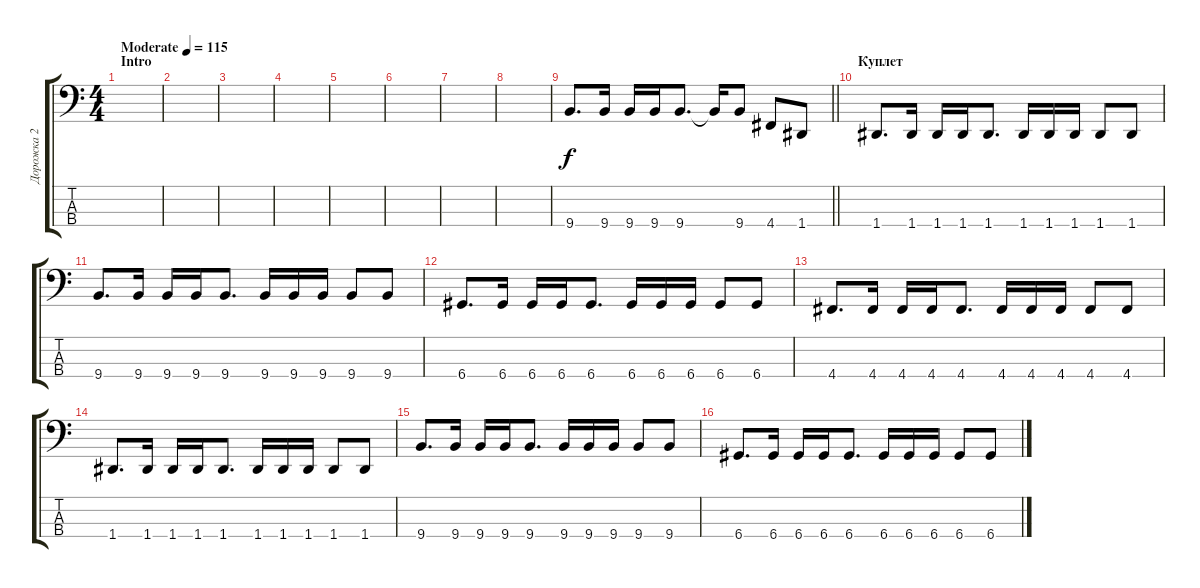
\track ("Дорожка 2" "Дорожка 2") {instrument electricbassfinger}
\staff {score tabs}
\tuning (G2 D2 A1 D1) {hide}
\ts (4 4)
\section ("" "Intro")
\tempo (115 "Moderate")
\clef f4
\ks c
|
|
|
|
|
|
|
|
\barLineRight lightlight
9.4.8{d} 9.4.16 9.4.16 9.4.16 9.4.8{d} 9.4{t}.16 9.4.8 4.4.8 1.4.8 |
\section ("" "Куплет")
1.4.8{d} 1.4.16 1.4.16 1.4.16 1.4.8{d} 1.4.16 1.4.16 1.4.16 1.4.8 1.4.8 |
9.4.8{d} 9.4.16 9.4.16 9.4.16 9.4.8{d} 9.4.16 9.4.16 9.4.16 9.4.8 9.4.8 |
6.4.8{d} 6.4.16 6.4.16 6.4.16 6.4.8{d} 6.4.16 6.4.16 6.4.16 6.4.8 6.4.8 |
4.4.8{d} 4.4.16 4.4.16 4.4.16 4.4.8{d} 4.4.16 4.4.16 4.4.16 4.4.8 4.4.8 |
1.4.8{d} 1.4.16 1.4.16 1.4.16 1.4.8{d} 1.4.16 1.4.16 1.4.16 1.4.8 1.4.8 |
9.4.8{d} 9.4.16 9.4.16 9.4.16 9.4.8{d} 9.4.16 9.4.16 9.4.16 9.4.8 9.4.8 |
6.4.8{d} 6.4.16 6.4.16 6.4.16 6.4.8{d} 6.4.16 6.4.16 6.4.16 6.4.8 6.4.8
